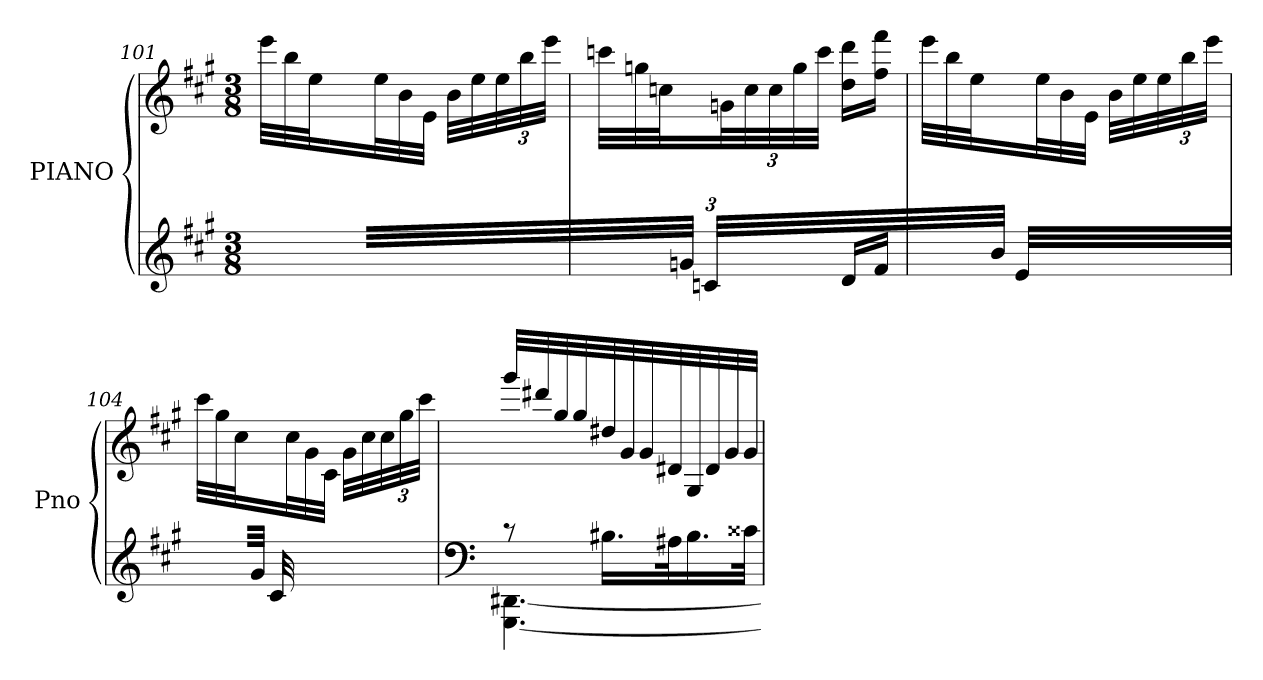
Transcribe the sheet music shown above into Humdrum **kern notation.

**kern	**kern
*part1	*part1
*staff2	*staff1
*I"PIANO	*
*I'Pno	*
!!LO:LB:g=z
*clefG2	*clefG2
*k[f#c#g#]	*k[f#c#g#]
*M3/8	*M3/8
=101	=101
*^	*
16.ryy	4.ryy	32eee\LLL
.	.	32bb\
.	.	32ee\
32b/JJJ	.	16ryy
32e/LLL	.	.
8..ryy	.	32ee\
.	.	32b\
.	.	32e\JJJ
.	.	32b\LLL
.	.	32ee\
*	*	*Xbrackettup
.	.	48ee\
.	.	48bb\
.	.	48eee\JJJ
=102	=102	=102
16.ryy	8ryy	32cccn\LLL
.	.	32ggn\
.	.	32ccn\
32gn/JJJ	.	96%5ryy
*Xbrackettup	*	*
48cn/LLL	8ryy	.
48%11ryy	.	48g\
.	.	48cc\
.	.	48cc\
.	.	48gg\
.	.	48ccc\JJJ
.	16d/LL	16dd\ 16ddd\LL
.	16f#/JJ	16ff#\ 16fff#\JJ
=103	=103	=103
16.ryy	4.ryy	32eee\LLL
.	.	32bb\
.	.	32ee\
32b/JJJ	.	16ryy
32e/LLL	.	.
8..ryy	.	32ee\
.	.	32b\
.	.	32e\JJJ
.	.	32b\LLL
.	.	32ee\
.	.	48ee\
.	.	48bb\
.	.	48eee\JJJ
=104	=104	=104
16.ryy	4.ryy	32ccc#\LLL
.	.	32gg#\
.	.	32cc#\
32g#/JJJ	.	16ryy
32c#/LLL	.	.
8..ryy	.	32cc#\
.	.	32g#\
.	.	32c#\JJJ
.	.	32g#\LLL
.	.	32cc#\
.	.	48cc#\
.	.	48gg#\
.	.	48ccc#\JJJ
!!LO:LB:g=z
=105	=105	=105
*clefF4	*	*
8r	[4.GGG#\ [4.DD#X\	32ggg#/LLL
.	.	32ddd#X/
.	.	32gg#/
.	.	32gg#/
16.B#X\LL	.	32dd#X/
.	.	32g#/
.	.	32g#/
32A#X\K	.	32d#X/
16.B#\	.	32G#/
.	.	32d#/
.	.	32g#/
32c##X\JJk	.	32g#/JJJ
*v	*v	*
=	=
*-	*-
